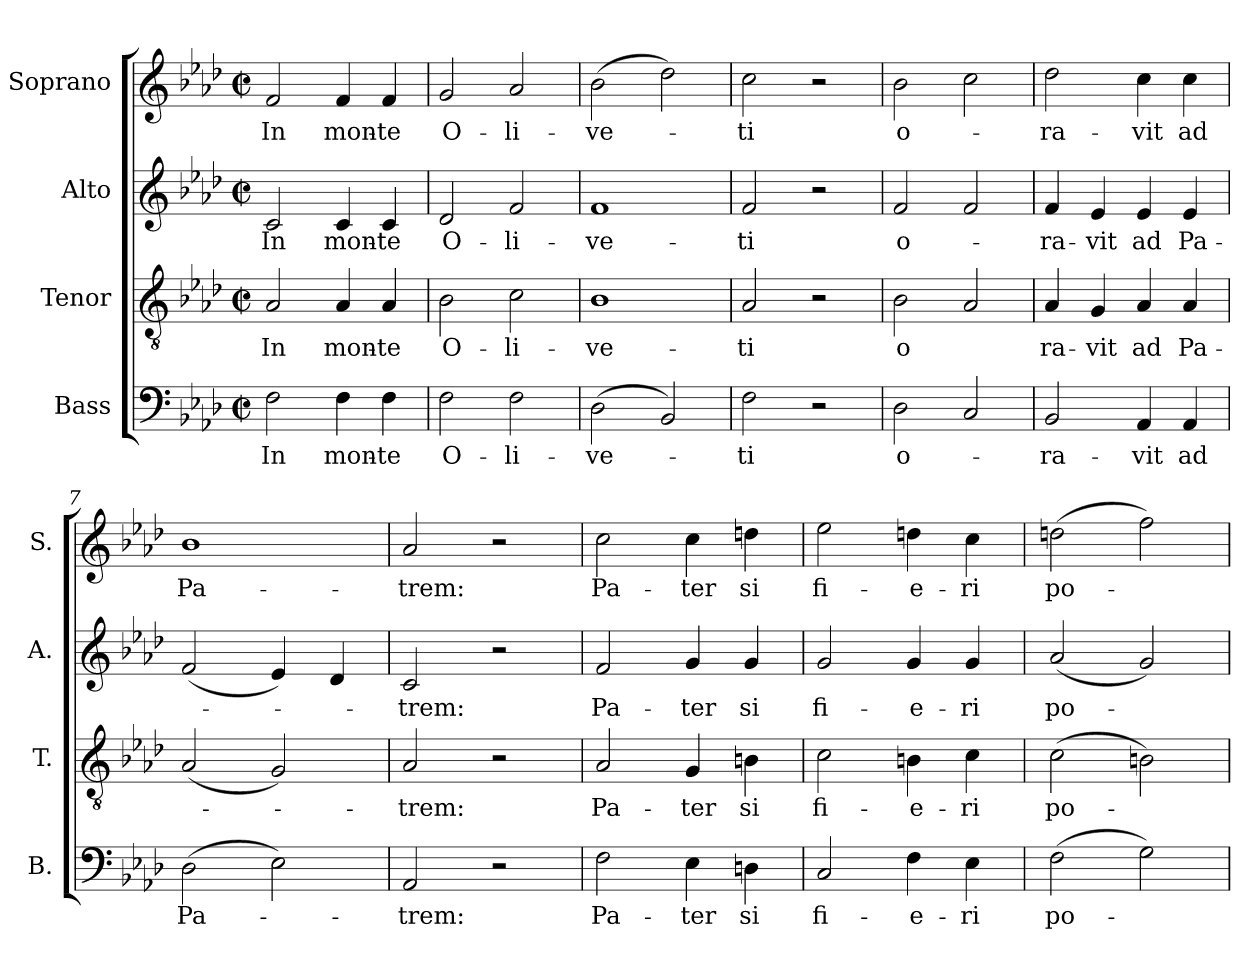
**kern	**text	**kern	**text	**kern	**text	**kern	**text
*part4	*part4	*part3	*part3	*part2	*part2	*part1	*part1
*staff4	*staff4	*staff3	*staff3	*staff2	*staff2	*staff1	*staff1
*I"Bass	*	*I"Tenor	*	*I"Alto	*	*I"Soprano	*
*I'B.	*	*I'T.	*	*I'A.	*	*I'S.	*
*clefF4	*	*clefGv2	*	*clefG2	*	*clefG2	*
*k[b-e-a-d-]	*	*k[b-e-a-d-]	*	*k[b-e-a-d-]	*	*k[b-e-a-d-]	*
*M2/2	*	*M2/2	*	*M2/2	*	*M2/2	*
*met(c|)	*	*met(c|)	*	*met(c|)	*	*met(c|)	*
=1	=1	=1	=1	=1	=1	=1	=1
!	!LO:LY:b	!	!LO:LY:b	!	!LO:LY:b	!	!LO:LY:b
2F\	In	2A-/	In	2c/	In	2f/	In
!	!LO:LY:b	!	!LO:LY:b	!	!LO:LY:b	!	!LO:LY:b
4F\	mon-	4A-/	mon-	4c/	mon-	4f/	mon-
!	!LO:LY:b	!	!LO:LY:b	!	!LO:LY:b	!	!LO:LY:b
4F\	-te	4A-/	-te	4c/	-te	4f/	-te
=2	=2	=2	=2	=2	=2	=2	=2
!	!LO:LY:b	!	!LO:LY:b	!	!LO:LY:b	!	!LO:LY:b
2F\	O-	2B-\	O-	2d-/	O-	2g/	O-
!	!LO:LY:b	!	!LO:LY:b	!	!LO:LY:b	!	!LO:LY:b
2F\	-li-	2c\	-li-	2f/	-li-	2a-/	-li-
=3	=3	=3	=3	=3	=3	=3	=3
!	!LO:LY:b	!	!LO:LY:b	!	!LO:LY:b	!	!LO:LY:b
(>2D-\	-ve-	1B-	-ve-	1f	-ve-	(>2b-\	-ve-
2BB-/)	.	.	.	.	.	2dd-\)	.
=4	=4	=4	=4	=4	=4	=4	=4
!	!LO:LY:b	!	!LO:LY:b	!	!LO:LY:b	!	!LO:LY:b
2F\	-ti	2A-/	ti	2f/	ti	2cc\	-ti
2r	.	2r	.	2r	.	2r	.
=5	=5	=5	=5	=5	=5	=5	=5
!	!LO:LY:b	!	!LO:LY:b	!	!LO:LY:b	!	!LO:LY:b
2D-\	o-	2B-\	o	2f/	o-	2b-\	o-
2C/	.	2A-/	.	2f/	.	2cc\	.
=6	=6	=6	=6	=6	=6	=6	=6
!	!LO:LY:b	!	!LO:LY:b	!	!LO:LY:b	!	!LO:LY:b
2BB-/	-ra-	4A-/	-ra-	4f/	-ra-	2dd-\	-ra-
!	!	!	!LO:LY:b	!	!LO:LY:b	!	!
.	.	4G/	-vit	4e-/	-vit	.	.
!	!LO:LY:b	!	!LO:LY:b	!	!LO:LY:b	!	!LO:LY:b
4AA-/	-vit	4A-/	ad	4e-/	ad	4cc\	-vit
!	!LO:LY:b	!	!LO:LY:b	!	!LO:LY:b	!	!LO:LY:b
4AA-/	ad	4A-/	Pa-	4e-/	Pa-	4cc\	ad
=7	=7	=7	=7	=7	=7	=7	=7
!	!LO:LY:b	!	!	!	!	!	!LO:LY:b
(>2D-\	Pa-	(<2A-/	.	(<2f/	.	1b-	Pa-
2E-\)	.	2G/)	.	4e-/)	.	.	.
.	.	.	.	4d-/	.	.	.
=8	=8	=8	=8	=8	=8	=8	=8
!	!LO:LY:b	!	!LO:LY:b	!	!LO:LY:b	!	!LO:LY:b
2AA-/	-trem:	2A-/	-trem:	2c/	-trem:	2a-/	trem:
2r	.	2r	.	2r	.	2r	.
=9	=9	=9	=9	=9	=9	=9	=9
!	!LO:LY:b	!	!LO:LY:b	!	!LO:LY:b	!	!LO:LY:b
2F\	Pa-	2A-/	Pa-	2f/	Pa-	2cc\	Pa-
!	!LO:LY:b	!	!LO:LY:b	!	!LO:LY:b	!	!LO:LY:b
4E-\	-ter	4G/	-ter	4g/	-ter	4cc\	-ter
!	!LO:LY:b	!	!LO:LY:b	!	!LO:LY:b	!	!LO:LY:b
4Dn\	si	4Bn\	si	4g/	si	4ddn\	si
=10	=10	=10	=10	=10	=10	=10	=10
!	!LO:LY:b	!	!LO:LY:b	!	!LO:LY:b	!	!LO:LY:b
2C/	fi-	2c\	fi-	2g/	fi-	2ee-\	fi-
!	!LO:LY:b	!	!LO:LY:b	!	!LO:LY:b	!	!LO:LY:b
4F\	-e-	4Bn\	-e-	4g/	-e-	4ddn\	-e-
!	!LO:LY:b	!	!LO:LY:b	!	!LO:LY:b	!	!LO:LY:b
4E-\	-ri	4c\	-ri	4g/	-ri	4cc\	-ri
=11	=11	=11	=11	=11	=11	=11	=11
!	!LO:LY:b	!	!LO:LY:b	!	!LO:LY:b	!	!LO:LY:b
(>2F\	po-	(>2c\	po-	(<2a-/	po-	(>2ddn\	po-
2G\)	.	2Bn\)	.	2g/)	.	2ff\)	.
=	=	=	=	=	=	=	=
*-	*-	*-	*-	*-	*-	*-	*-
